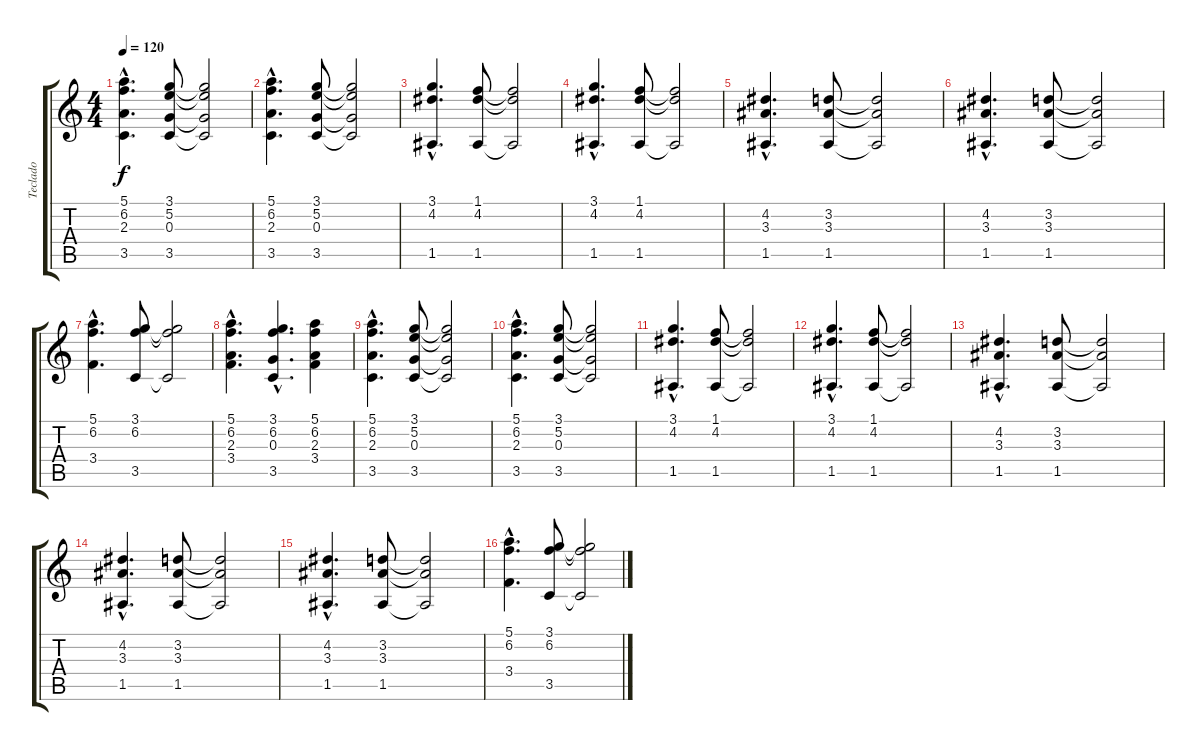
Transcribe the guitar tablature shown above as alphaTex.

\track ("Teclado" "Teclado") {instrument fretlessbass}
\staff {score tabs}
\tuning (E4 B3 G3 D3 A2 E2) {hide}
\ts (4 4)
\tempo 120
\clef g2
\ks c
(5.1{hac} 6.2{hac} 2.3{hac} 3.5{hac}).4{d dy f} (3.1 5.2 0.3 3.5).8 (3.1{t} 5.2{t} 0.3{t} 3.5{t}).2 |
(5.1{hac} 6.2{hac} 2.3{hac} 3.5{hac}).4{d} (3.1 5.2 0.3 3.5).8 (3.1{t} 5.2{t} 0.3{t} 3.5{t}).2 |
(3.1{hac} 4.2{hac} 1.5{hac}).4{d} (1.1 4.2 1.5).8 (1.1{t} 4.2{t} 1.5{t}).2 |
(3.1{hac} 4.2{hac} 1.5{hac}).4{d} (1.1 4.2 1.5).8 (1.1{t} 4.2{t} 1.5{t}).2 |
(4.2{hac} 3.3{hac} 1.5{hac}).4{d} (3.2 3.3 1.5).8 (3.2{t} 3.3{t} 1.5{t}).2 |
(4.2{hac} 3.3{hac} 1.5{hac}).4{d} (3.2 3.3 1.5).8 (3.2{t} 3.3{t} 1.5{t}).2 |
(5.1{hac} 6.2{hac} 3.4{hac}).4{d} (3.1 6.2 3.5).8 (3.1{t} 6.2{t} 3.5{t}).2 |
(5.1{hac} 6.2{hac} 2.3{hac} 3.4{hac}).4{d} (3.1{hac} 6.2{hac} 0.3{hac} 3.5{hac}).4{d} (5.1 6.2 2.3 3.4).4 |
(5.1{hac} 6.2{hac} 2.3{hac} 3.5{hac}).4{d} (3.1 5.2 0.3 3.5).8 (3.1{t} 5.2{t} 0.3{t} 3.5{t}).2 |
(5.1{hac} 6.2{hac} 2.3{hac} 3.5{hac}).4{d} (3.1 5.2 0.3 3.5).8 (3.1{t} 5.2{t} 0.3{t} 3.5{t}).2 |
(3.1{hac} 4.2{hac} 1.5{hac}).4{d} (1.1 4.2 1.5).8 (1.1{t} 4.2{t} 1.5{t}).2 |
(3.1{hac} 4.2{hac} 1.5{hac}).4{d} (1.1 4.2 1.5).8 (1.1{t} 4.2{t} 1.5{t}).2 |
(4.2{hac} 3.3{hac} 1.5{hac}).4{d} (3.2 3.3 1.5).8 (3.2{t} 3.3{t} 1.5{t}).2 |
(4.2{hac} 3.3{hac} 1.5{hac}).4{d} (3.2 3.3 1.5).8 (3.2{t} 3.3{t} 1.5{t}).2 |
(4.2{hac} 3.3{hac} 1.5{hac}).4{d} (3.2 3.3 1.5).8 (3.2{t} 3.3{t} 1.5{t}).2 |
(5.1{hac} 6.2{hac} 3.4{hac}).4{d} (3.1 6.2 3.5).8 (3.1{t} 6.2{t} 3.5{t}).2
